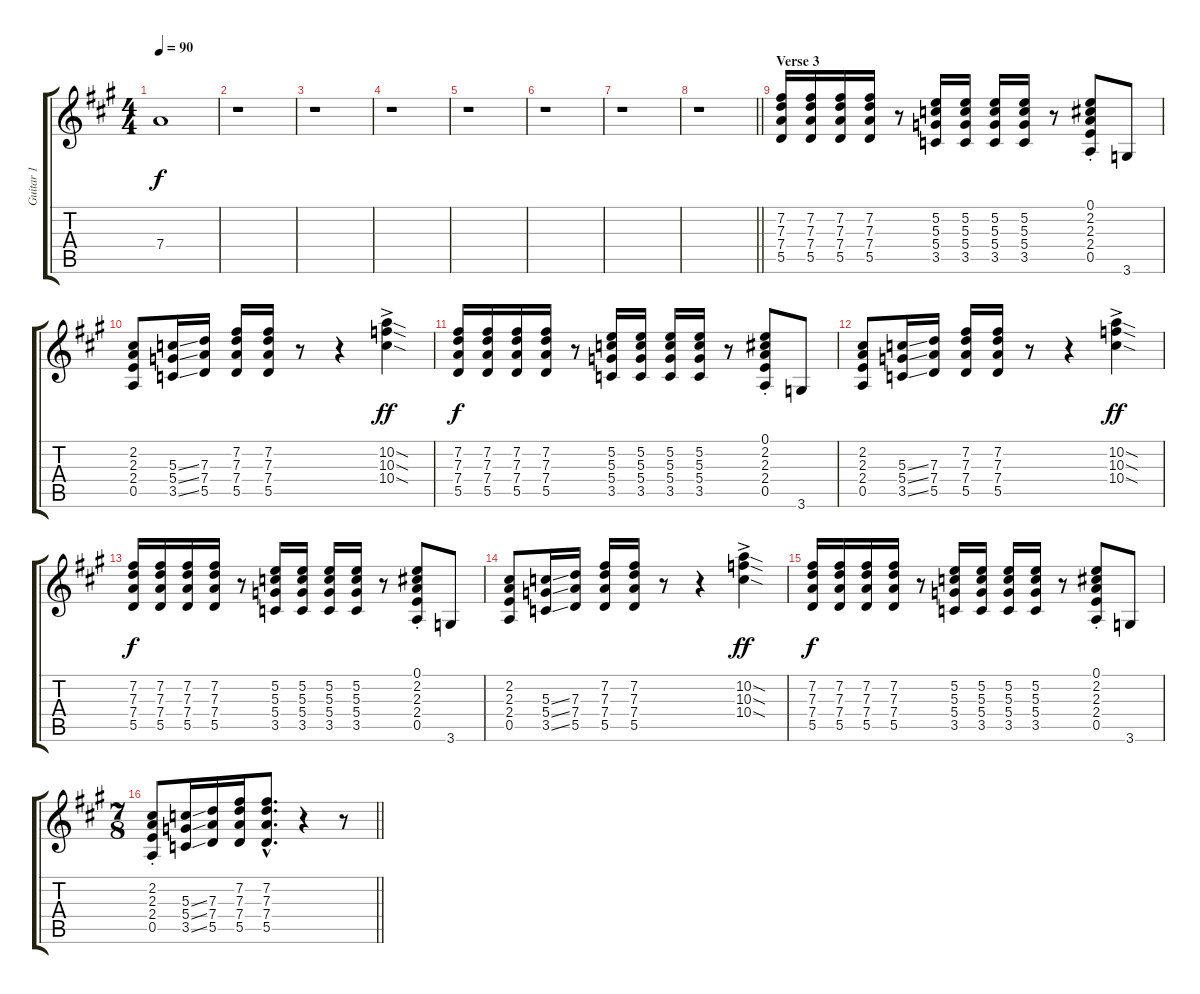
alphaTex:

\track ("Guitar 1" "Guitar 1") {instrument distortionguitar}
\staff {score tabs}
\tuning (E4 B3 G3 D3 A2 E2) {hide}
\ts (4 4)
\tempo 90
\clef g2
\ks a
7.4.1{dy f} |
r.1 |
r.1 |
r.1 |
r.1 |
r.1 |
r.1 |
\barLineRight lightlight
r.1 |
\section ("" "Verse 3")
(7.2 7.3 7.4 5.5).16 (7.2 7.3 7.4 5.5).16 (7.2 7.3 7.4 5.5).16 (7.2 7.3 7.4 5.5).16 r.8 (5.2 5.3 5.4 3.5).16 (5.2 5.3 5.4 3.5).16 (5.2 5.3 5.4 3.5).16 (5.2 5.3 5.4 3.5).16 r.8 (0.1{st} 2.2{st} 2.3{st} 2.4{st} 0.5{st}).8 3.6.8 |
(2.2 2.3 2.4 0.5).8 (5.3{ss} 5.4{ss} 3.5{ss}).16 (7.3 7.4 5.5).16 (7.2 7.3 7.4 5.5).16 (7.2 7.3 7.4 5.5).16 r.8 r.4 (10.2{sod ac} 10.3{sod ac} 10.4{sod ac}).4{dy ff} |
(7.2 7.3 7.4 5.5).16{dy f} (7.2 7.3 7.4 5.5).16 (7.2 7.3 7.4 5.5).16 (7.2 7.3 7.4 5.5).16 r.8 (5.2 5.3 5.4 3.5).16 (5.2 5.3 5.4 3.5).16 (5.2 5.3 5.4 3.5).16 (5.2 5.3 5.4 3.5).16 r.8 (0.1{st} 2.2{st} 2.3{st} 2.4{st} 0.5{st}).8 3.6.8 |
(2.2 2.3 2.4 0.5).8 (5.3{ss} 5.4{ss} 3.5{ss}).16 (7.3 7.4 5.5).16 (7.2 7.3 7.4 5.5).16 (7.2 7.3 7.4 5.5).16 r.8 r.4 (10.2{sod ac} 10.3{sod ac} 10.4{sod ac}).4{dy ff} |
(7.2 7.3 7.4 5.5).16{dy f} (7.2 7.3 7.4 5.5).16 (7.2 7.3 7.4 5.5).16 (7.2 7.3 7.4 5.5).16 r.8 (5.2 5.3 5.4 3.5).16 (5.2 5.3 5.4 3.5).16 (5.2 5.3 5.4 3.5).16 (5.2 5.3 5.4 3.5).16 r.8 (0.1{st} 2.2{st} 2.3{st} 2.4{st} 0.5{st}).8 3.6.8 |
(2.2 2.3 2.4 0.5).8 (5.3{ss} 5.4{ss} 3.5{ss}).16 (7.3 7.4 5.5).16 (7.2 7.3 7.4 5.5).16 (7.2 7.3 7.4 5.5).16 r.8 r.4 (10.2{sod ac} 10.3{sod ac} 10.4{sod ac}).4{dy ff} |
(7.2 7.3 7.4 5.5).16{dy f} (7.2 7.3 7.4 5.5).16 (7.2 7.3 7.4 5.5).16 (7.2 7.3 7.4 5.5).16 r.8 (5.2 5.3 5.4 3.5).16 (5.2 5.3 5.4 3.5).16 (5.2 5.3 5.4 3.5).16 (5.2 5.3 5.4 3.5).16 r.8 (0.1{st} 2.2{st} 2.3{st} 2.4{st} 0.5{st}).8 3.6.8 |
\ts (7 8)
\barLineRight lightlight
(2.2{st} 2.3{st} 2.4{st} 0.5{st}).8 (5.3{ss} 5.4{ss} 3.5{ss}).16 (7.3 7.4 5.5).16 (7.2 7.3 7.4 5.5).16 (7.2{hac} 7.3{hac} 7.4{hac} 5.5{hac}).8{d} r.4 r.8
